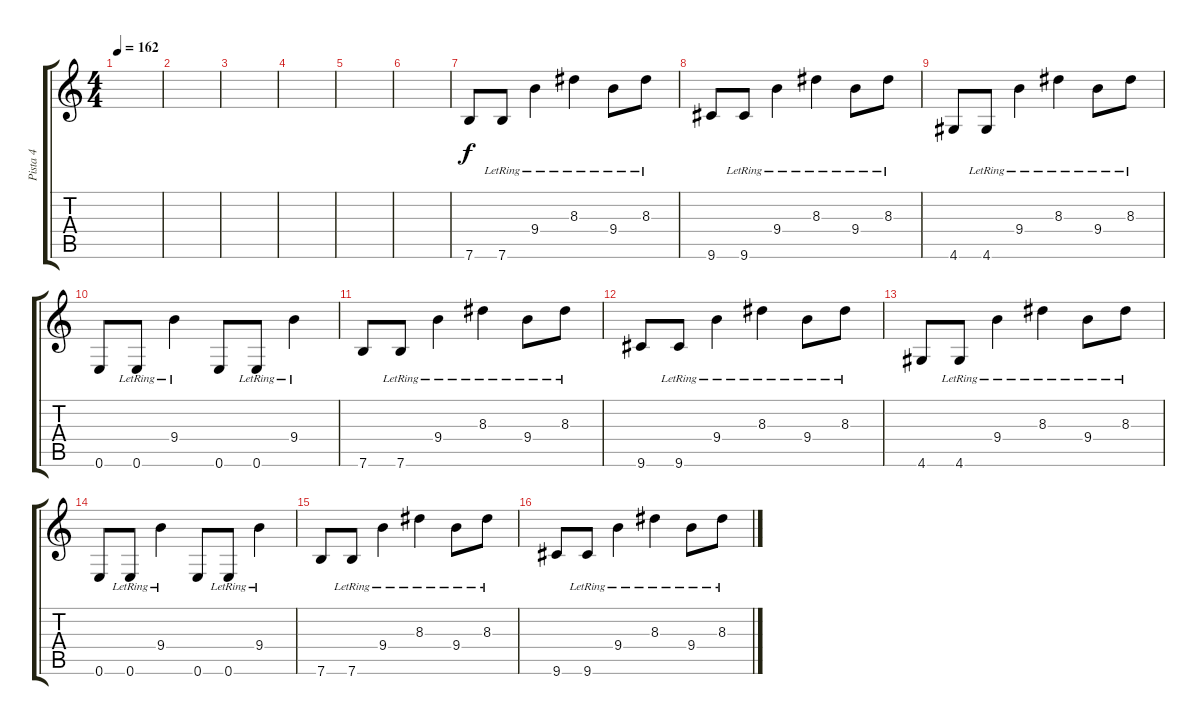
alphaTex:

\track ("Pista 4" "Pista 4") {instrument electricguitarclean}
\staff {score tabs}
\tuning (E4 B3 G3 D3 A2 E2) {hide}
\ts (4 4)
\tempo 162
\clef g2
\ks c
|
|
|
|
|
|
7.6.8 7.6{lr}.8 9.4{lr}.4 8.3{lr}.4 9.4{lr}.8 8.3{lr}.8 |
9.6.8 9.6{lr}.8 9.4{lr}.4 8.3{lr}.4 9.4{lr}.8 8.3{lr}.8 |
4.6.8 4.6{lr}.8 9.4{lr}.4 8.3{lr}.4 9.4{lr}.8 8.3{lr}.8 |
0.6.8 0.6{lr}.8 9.4{lr}.4 0.6.8 0.6{lr}.8 9.4{lr}.4 |
7.6.8 7.6{lr}.8 9.4{lr}.4 8.3{lr}.4 9.4{lr}.8 8.3{lr}.8 |
9.6.8 9.6{lr}.8 9.4{lr}.4 8.3{lr}.4 9.4{lr}.8 8.3{lr}.8 |
4.6.8 4.6{lr}.8 9.4{lr}.4 8.3{lr}.4 9.4{lr}.8 8.3{lr}.8 |
0.6.8 0.6{lr}.8 9.4{lr}.4 0.6.8 0.6{lr}.8 9.4{lr}.4 |
7.6.8 7.6{lr}.8 9.4{lr}.4 8.3{lr}.4 9.4{lr}.8 8.3{lr}.8 |
9.6.8 9.6{lr}.8 9.4{lr}.4 8.3{lr}.4 9.4{lr}.8 8.3{lr}.8
